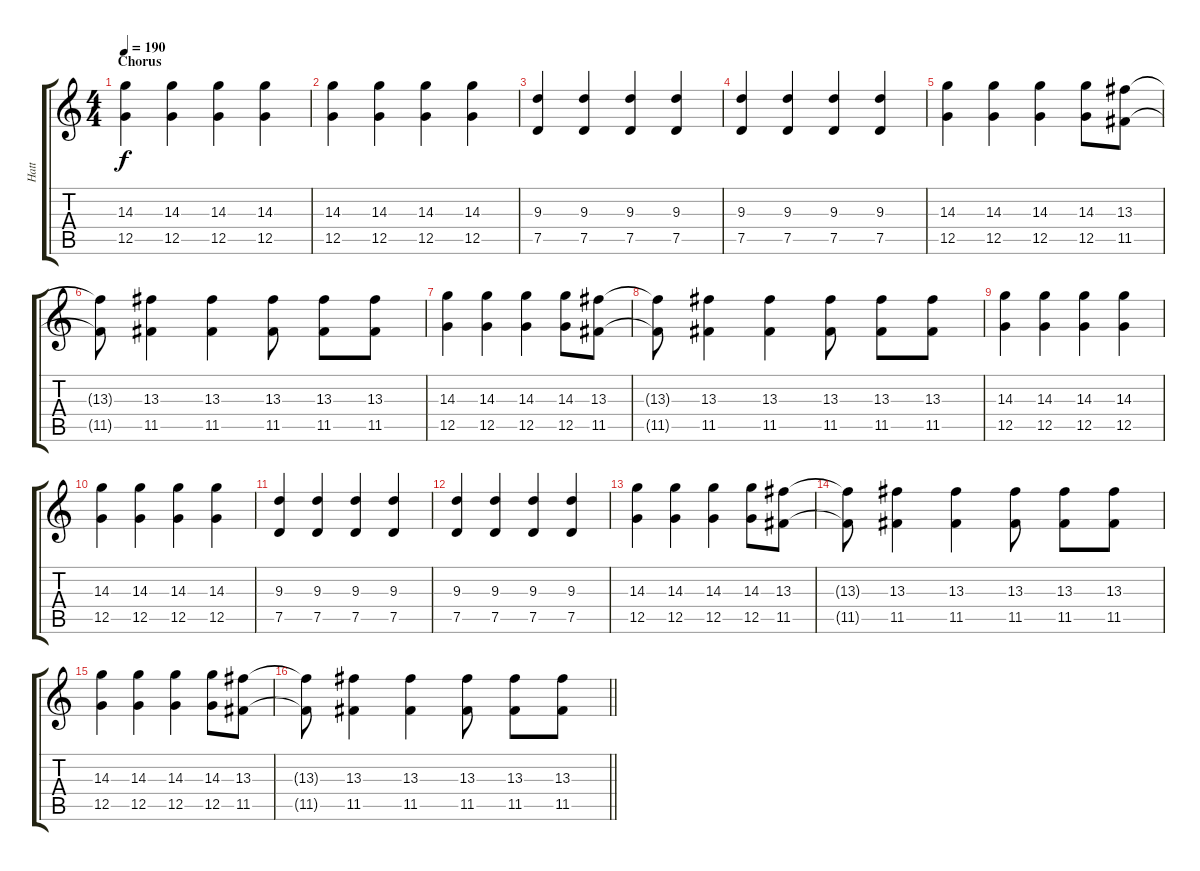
\track ("Hatt" "Hatt") {instrument distortionguitar}
\staff {score tabs}
\tuning (D4 A3 F3 C3 G2 D2) {hide}
\ts (4 4)
\section ("" "Chorus")
\tempo 190
\clef g2
\ks c
(14.3 12.5).4{dy f} (14.3 12.5).4 (14.3 12.5).4 (14.3 12.5).4 |
(14.3 12.5).4 (14.3 12.5).4 (14.3 12.5).4 (14.3 12.5).4 |
(9.3 7.5).4 (9.3 7.5).4 (9.3 7.5).4 (9.3 7.5).4 |
(9.3 7.5).4 (9.3 7.5).4 (9.3 7.5).4 (9.3 7.5).4 |
(14.3 12.5).4 (14.3 12.5).4 (14.3 12.5).4 (14.3 12.5).8 (13.3 11.5).8 |
(13.3{t} 11.5{t}).8 (13.3 11.5).4 (13.3 11.5).4 (13.3 11.5).8 (13.3 11.5).8 (13.3 11.5).8 |
(14.3 12.5).4 (14.3 12.5).4 (14.3 12.5).4 (14.3 12.5).8 (13.3 11.5).8 |
(13.3{t} 11.5{t}).8 (13.3 11.5).4 (13.3 11.5).4 (13.3 11.5).8 (13.3 11.5).8 (13.3 11.5).8 |
(14.3 12.5).4 (14.3 12.5).4 (14.3 12.5).4 (14.3 12.5).4 |
(14.3 12.5).4 (14.3 12.5).4 (14.3 12.5).4 (14.3 12.5).4 |
(9.3 7.5).4 (9.3 7.5).4 (9.3 7.5).4 (9.3 7.5).4 |
(9.3 7.5).4 (9.3 7.5).4 (9.3 7.5).4 (9.3 7.5).4 |
(14.3 12.5).4 (14.3 12.5).4 (14.3 12.5).4 (14.3 12.5).8 (13.3 11.5).8 |
(13.3{t} 11.5{t}).8 (13.3 11.5).4 (13.3 11.5).4 (13.3 11.5).8 (13.3 11.5).8 (13.3 11.5).8 |
(14.3 12.5).4 (14.3 12.5).4 (14.3 12.5).4 (14.3 12.5).8 (13.3 11.5).8 |
\barLineRight lightlight
(13.3{t} 11.5{t}).8 (13.3 11.5).4 (13.3 11.5).4 (13.3 11.5).8 (13.3 11.5).8 (13.3 11.5).8
